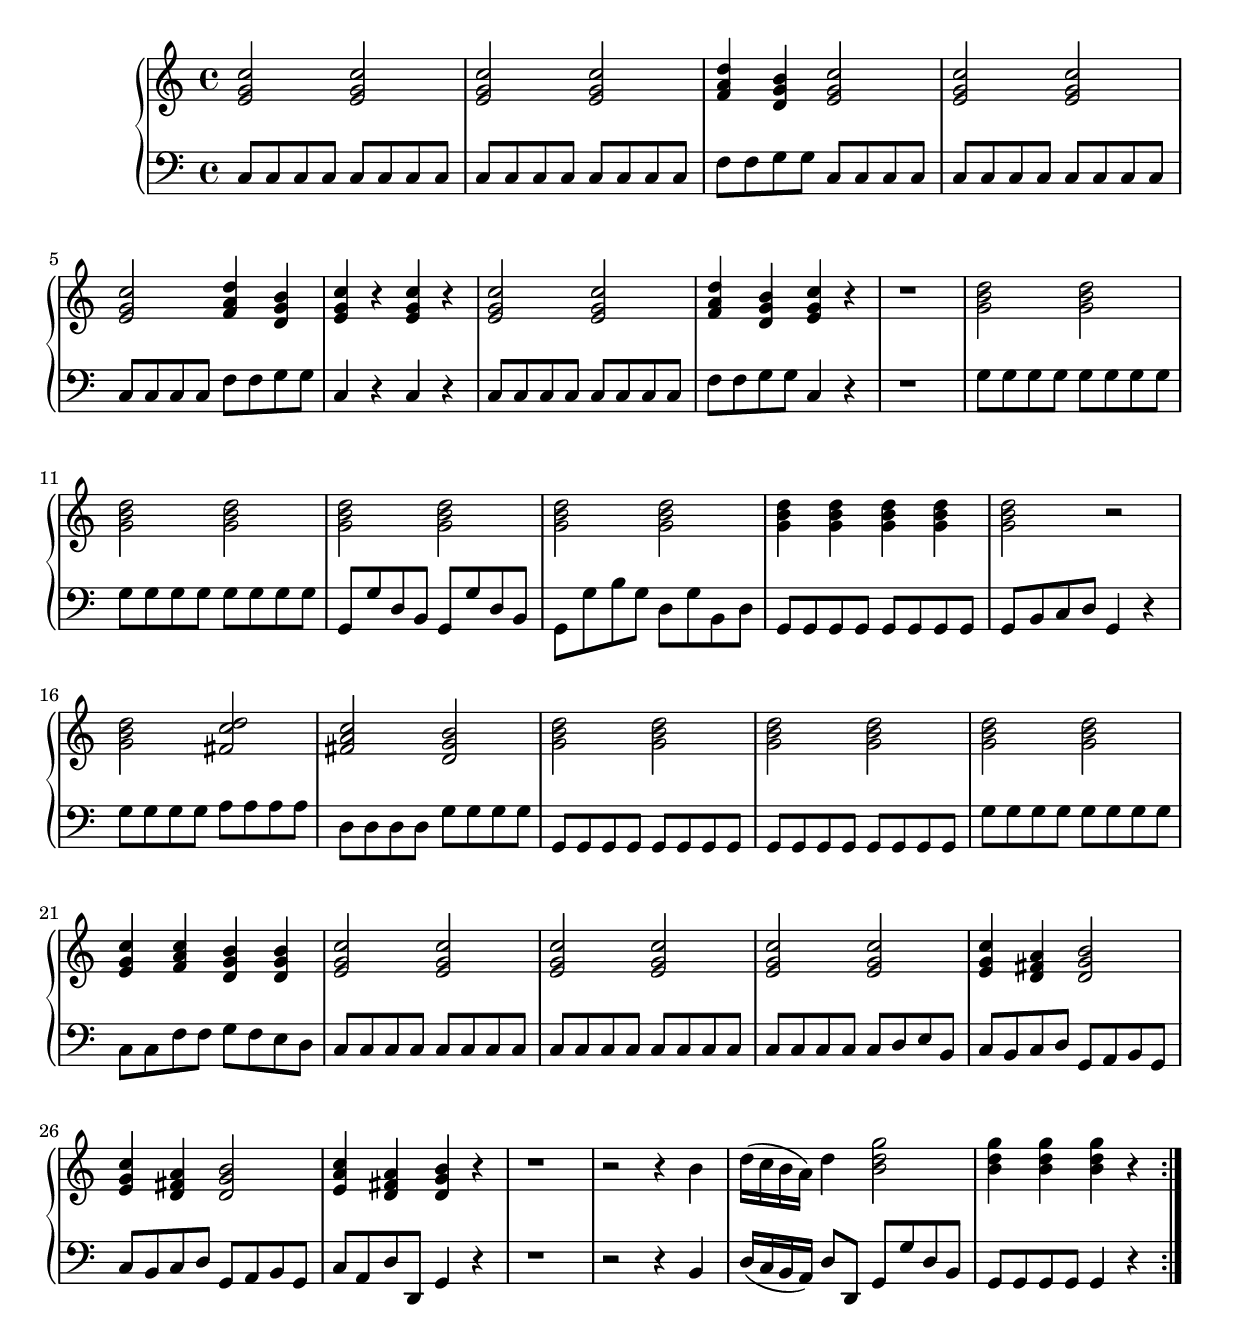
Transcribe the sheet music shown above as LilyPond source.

upper = \relative c'' {
  \clef treble
  \key c \major
  \time 4/4

  \repeat volta 2 {
  <c g e>2 <c g e>2 | <c g e>2 <c g e>2 | <d a f>4 <b g d>4 <c g e>2 | 
  <c g e>2 <c g e>2 <c g e>2 <d a f>4 <b g d>4 | <c g e>4 r4 <c g e>4 r4 |
  <c g e>2 <c g e>2 |  <d a f>4 <b g d>4 <c g e>4 r4 | r1 |
  <d b g>2 <d b g>2 | <d b g>2  <d b g>2 | <d b g>2 <d b g>2 | <d b g>2 <d b g>2 | <d b g>4 <d b g>4 <d b g>4 <d b g>4 |
  <d b g>2 r2 | <d b g>2 <d c fis,>2 |  <c a fis>2 <b g d>2 | <d b g>2 <d b g>2 |  <d b g>2 <d b g>2 | <d b g>2 <d b g>2 |
  <e, g c>4 <f a c>4 <d g b>4 <d g b>4 | <e g c>2 <e g c>2 | <e g c>2  <e g c>2 | <e g c>2 <e g c>2 |
   <e g c>4 <d fis a>4 <d g b>2 | <e g c>4 <d fis a>4 <d g b>2 | <e a c>4 <d fis a>4 <d g b>4 r4 |
   r1 | r2 r4 b'4 | d16( c b a) d4 <b d g>2 |  <b d g>4  <b d g>4  <b d g>4 r4 |
  }
}

lower = \relative c {
  \clef bass
  \key c \major
  \time 4/4
  \repeat volta 2 { 
  c8 c c c c c c c | c8 c c c c c c c | f f g g c, c c c | c c c c c c c c |
  c c c c f f g g | c,4 r4 c r4 |  c8 c c c c c c c | f f g g c,4 r4 | r1 |
  g'8 g g g g g g g | g g g g g g g g | g, g' d b g g' d b | g g' b g d g b, d |
  g, g g g g g g g | g b c d g,4 r4 | g'8 g g g a a a a | d, d d d g g g g |
  g, g g g g g g g | g g g g g g g g | g' g g g g g g g | c, c f f g f e d |
  c c c c c c c c | c c c c c c c c | c c c c c d e b | c b c d g, a b g |
  c b c d g, a b g | c a d d, g4 r4 | r1 | r2 r4 b4 | d16( c b a) d8 d, g g' d b |
  g g g g g4 r4 }

}

\score {
  \new PianoStaff <<
    % \set PianoStaff.instrumentName = #"Piano  "
    \new Staff = "upper" \upper
    \new Staff = "lower" \lower
  >>
  \layout { }
}
